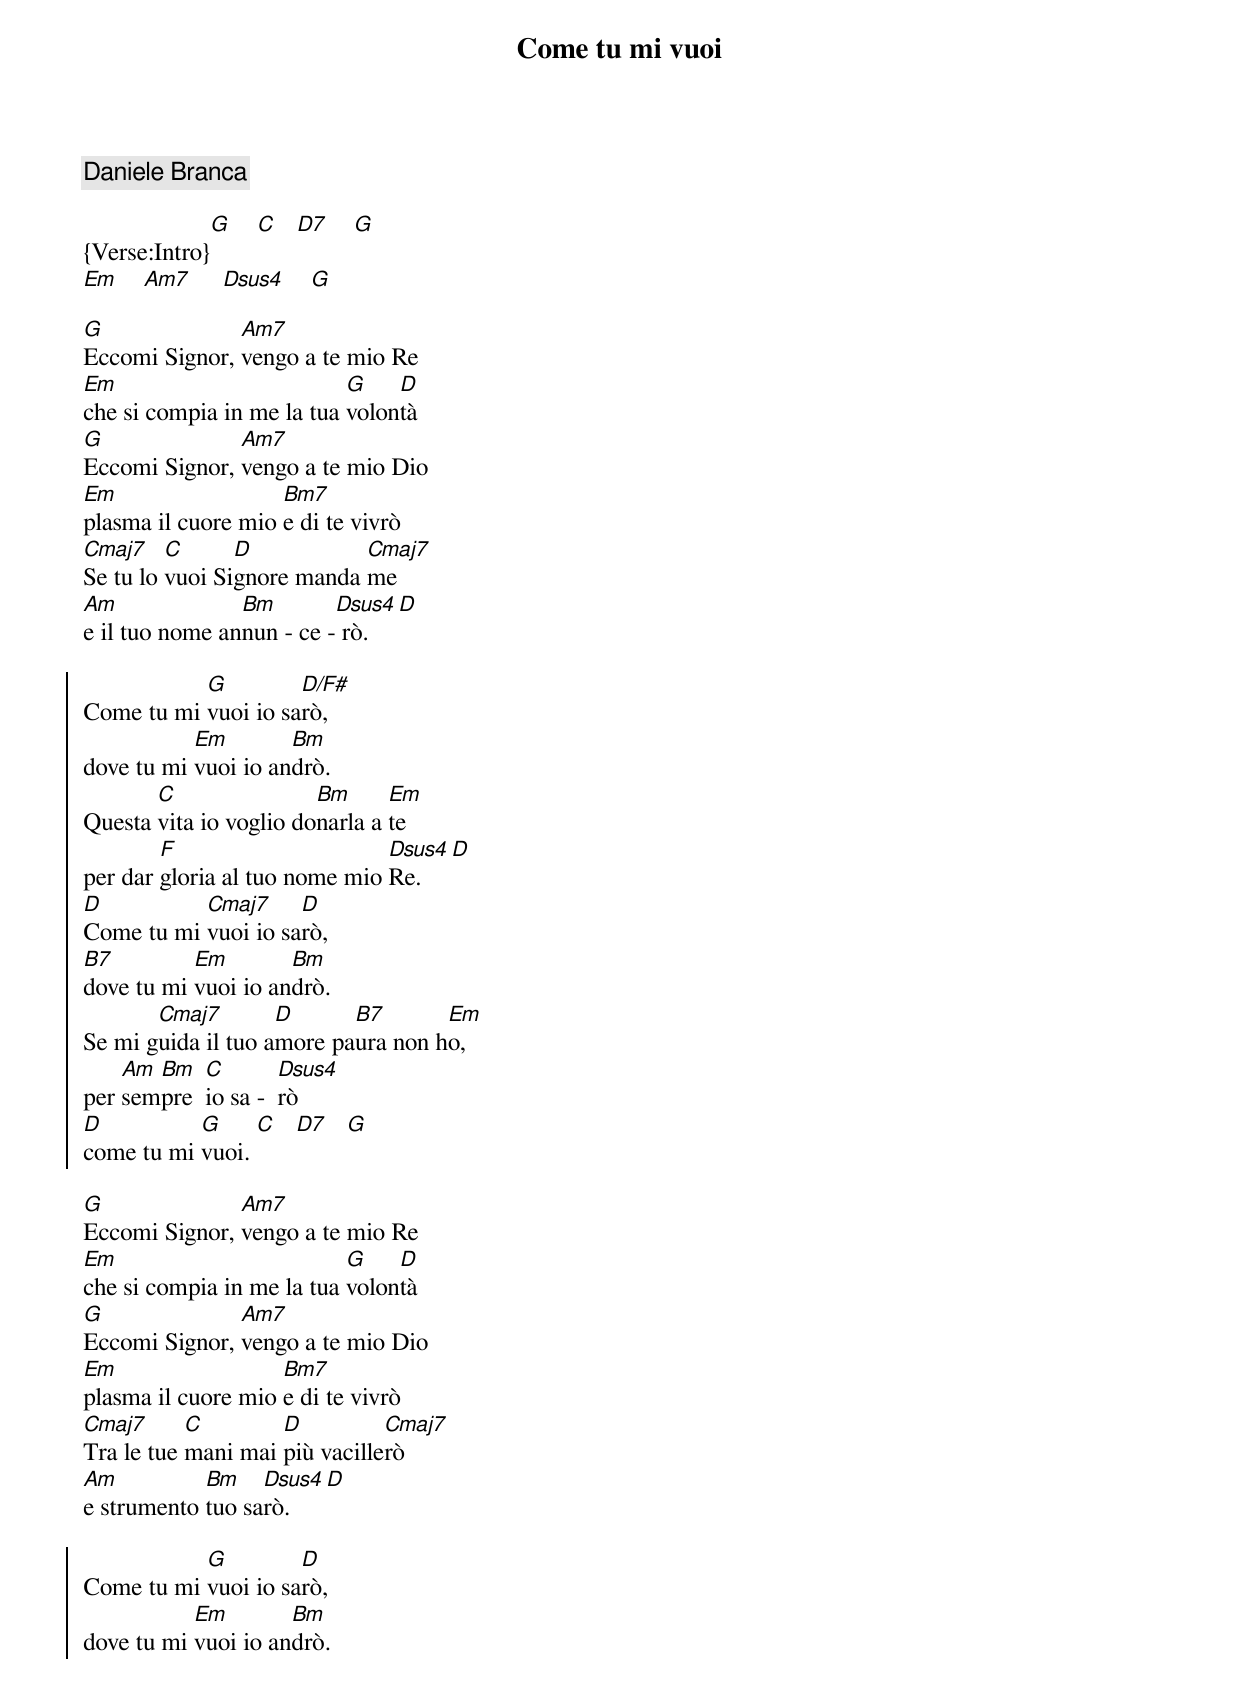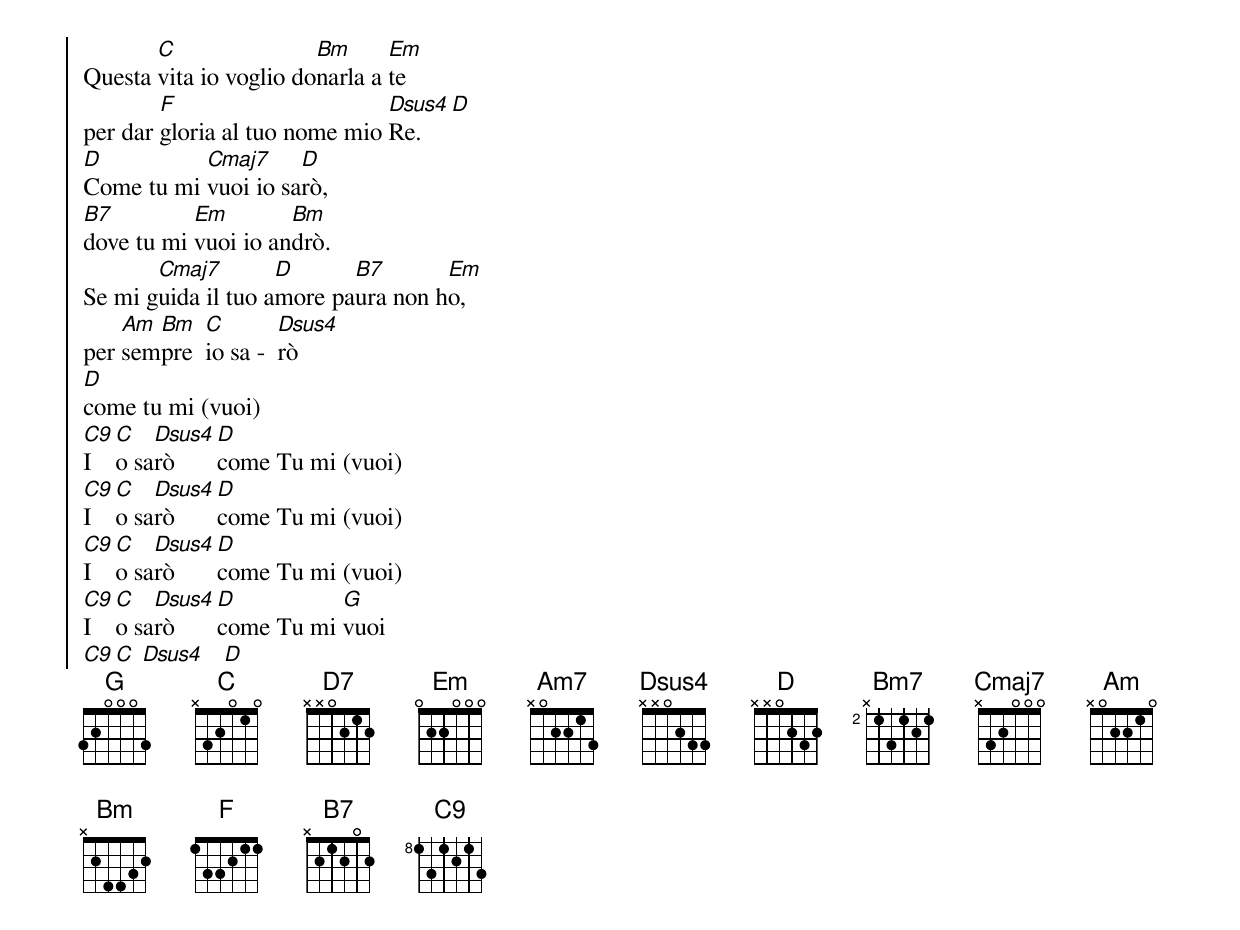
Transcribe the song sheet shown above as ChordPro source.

{title:Come tu mi vuoi}
{c:Daniele Branca}

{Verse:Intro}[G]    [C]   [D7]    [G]
[Em]    [Am7]     [Dsus4]    [G]

[G]Eccomi Signor, [Am7]vengo a te mio Re
[Em]che si compia in me la tua [G]volon[D]tà
[G]Eccomi Signor, [Am7]vengo a te mio Dio
[Em]plasma il cuore mio [Bm7]e di te vivrò
[Cmaj7]Se tu lo [C]vuoi Si[D]gnore manda [Cmaj7]me
[Am]e il tuo nome an[Bm]nun - ce -[Dsus4] rò.  [D]

{soc}
Come tu mi [G]vuoi io sa[D/F#]rò,
dove tu mi [Em]vuoi io an[Bm]drò.
Questa [C]vita io voglio do[Bm]narla a [Em]te
per dar [F]gloria al tuo nome mio [Dsus4]Re.  [D]
[D]Come tu mi [Cmaj7]vuoi io sa[D]rò,
[B7]dove tu mi [Em]vuoi io an[Bm]drò.
Se mi g[Cmaj7]uida il tuo a[D]more pa[B7]ura non h[Em]o,
per [Am]sem[Bm]pre  [C]io sa -  [Dsus4]rò
[D]come tu mi [G]vuoi. [C]   [D7]   [G]
{eoc}

[G]Eccomi Signor, [Am7]vengo a te mio Re
[Em]che si compia in me la tua [G]volon[D]tà
[G]Eccomi Signor, [Am7]vengo a te mio Dio
[Em]plasma il cuore mio [Bm7]e di te vivrò
[Cmaj7]Tra le tue [C]mani mai [D]più vacille[Cmaj7]rò
[Am]e strumento [Bm]tuo sa[Dsus4]rò.   [D]

{soc}
Come tu mi [G]vuoi io sa[D]rò,
dove tu mi [Em]vuoi io an[Bm]drò.
Questa [C]vita io voglio do[Bm]narla a [Em]te
per dar [F]gloria al tuo nome mio [Dsus4]Re.  [D]
[D]Come tu mi [Cmaj7]vuoi io sa[D]rò,
[B7]dove tu mi [Em]vuoi io an[Bm]drò.
Se mi g[Cmaj7]uida il tuo a[D]more pa[B7]ura non h[Em]o,
per [Am]sem[Bm]pre  [C]io sa -  [Dsus4]rò
[D]come tu mi (vuoi)
[C9]I[C]o sa[Dsus4]rò [D]come Tu mi (vuoi)
[C9]I[C]o sa[Dsus4]rò [D]come Tu mi (vuoi)
[C9]I[C]o sa[Dsus4]rò [D]come Tu mi (vuoi)
[C9]I[C]o sa[Dsus4]rò [D]come Tu mi [G]vuoi
[C9][C] [Dsus4]   [D]
{eoc}
